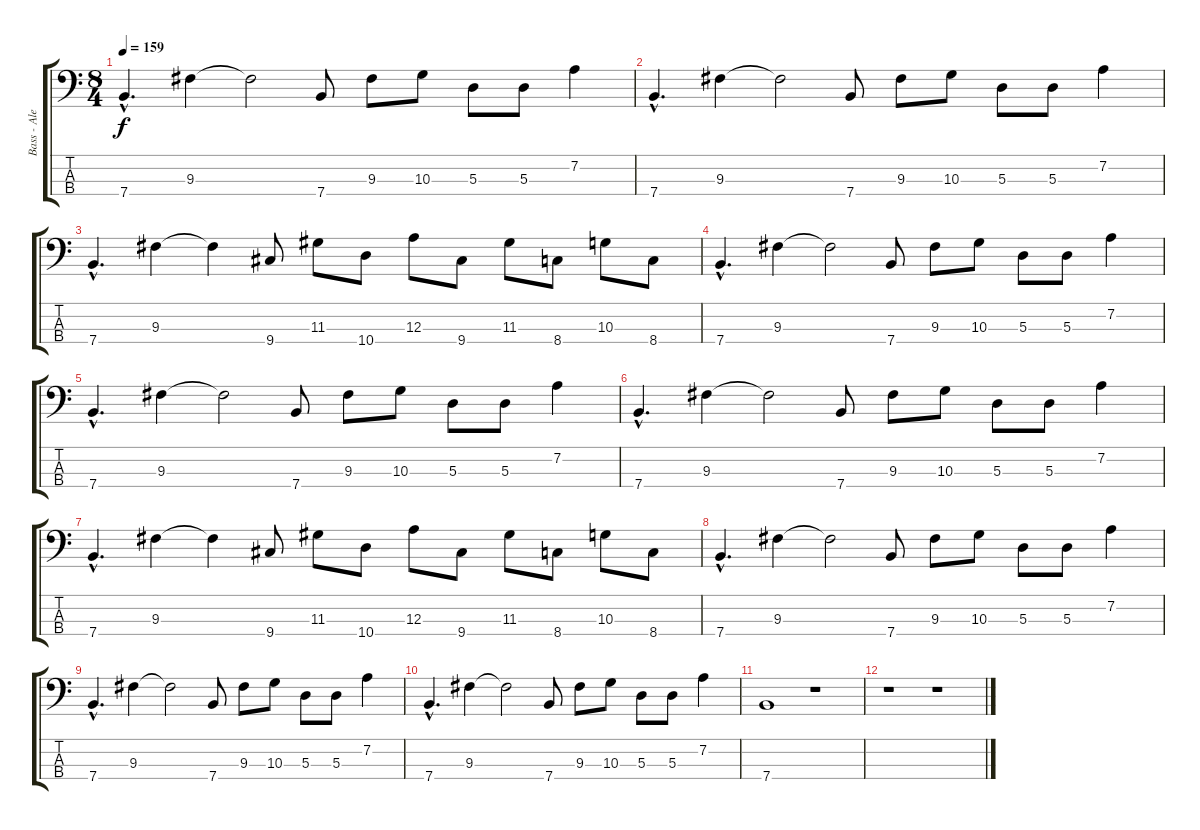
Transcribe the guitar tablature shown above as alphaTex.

\track ("Bass - Alex Katunich" "Bass - Ale") {instrument fretlessbass}
\staff {score tabs}
\tuning (G2 D2 A1 E1) {hide}
\ts (8 4)
\tempo 159
\clef f4
\ks c
7.4{hac}.4{d dy f} 9.3.4 9.3{t}.2 7.4.8 9.3.8 10.3.8 5.3.8 5.3.8 7.2.4 |
7.4{hac}.4{d} 9.3.4 9.3{t}.2 7.4.8 9.3.8 10.3.8 5.3.8 5.3.8 7.2.4 |
7.4{hac}.4{d} 9.3.4 9.3{t}.4 9.4.8 11.3.8 10.4.8 12.3.8 9.4.8 11.3.8 8.4.8 10.3.8 8.4.8 |
7.4{hac}.4{d} 9.3.4 9.3{t}.2 7.4.8 9.3.8 10.3.8 5.3.8 5.3.8 7.2.4 |
7.4{hac}.4{d} 9.3.4 9.3{t}.2 7.4.8 9.3.8 10.3.8 5.3.8 5.3.8 7.2.4 |
7.4{hac}.4{d} 9.3.4 9.3{t}.2 7.4.8 9.3.8 10.3.8 5.3.8 5.3.8 7.2.4 |
7.4{hac}.4{d} 9.3.4 9.3{t}.4 9.4.8 11.3.8 10.4.8 12.3.8 9.4.8 11.3.8 8.4.8 10.3.8 8.4.8 |
7.4{hac}.4{d} 9.3.4 9.3{t}.2 7.4.8 9.3.8 10.3.8 5.3.8 5.3.8 7.2.4 |
7.4{hac}.4{d} 9.3.4 9.3{t}.2 7.4.8 9.3.8 10.3.8 5.3.8 5.3.8 7.2.4 |
7.4{hac}.4{d} 9.3.4 9.3{t}.2 7.4.8 9.3.8 10.3.8 5.3.8 5.3.8 7.2.4 |
7.4.1 r.1 |
r.1 r.1
